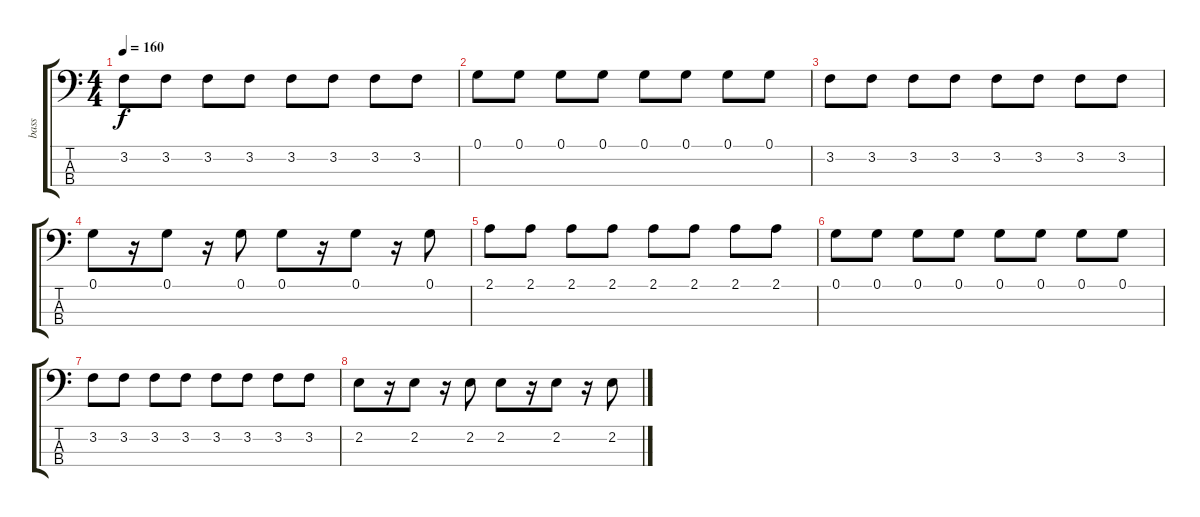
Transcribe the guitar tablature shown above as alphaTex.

\track ("bass" "bass") {instrument electricbassfinger}
\staff {score tabs}
\tuning (G2 D2 A1 E1) {hide}
\ts (4 4)
\tempo 160
\clef f4
\ks c
3.2.8{dy f} 3.2.8 3.2.8 3.2.8 3.2.8 3.2.8 3.2.8 3.2.8 |
0.1.8 0.1.8 0.1.8 0.1.8 0.1.8 0.1.8 0.1.8 0.1.8 |
3.2.8 3.2.8 3.2.8 3.2.8 3.2.8 3.2.8 3.2.8 3.2.8 |
0.1.8 r.16 0.1.8 r.16 0.1.8 0.1.8 r.16 0.1.8 r.16 0.1.8 |
2.1.8 2.1.8 2.1.8 2.1.8 2.1.8 2.1.8 2.1.8 2.1.8 |
0.1.8 0.1.8 0.1.8 0.1.8 0.1.8 0.1.8 0.1.8 0.1.8 |
3.2.8 3.2.8 3.2.8 3.2.8 3.2.8 3.2.8 3.2.8 3.2.8 |
2.2.8 r.16 2.2.8 r.16 2.2.8 2.2.8 r.16 2.2.8 r.16 2.2.8
